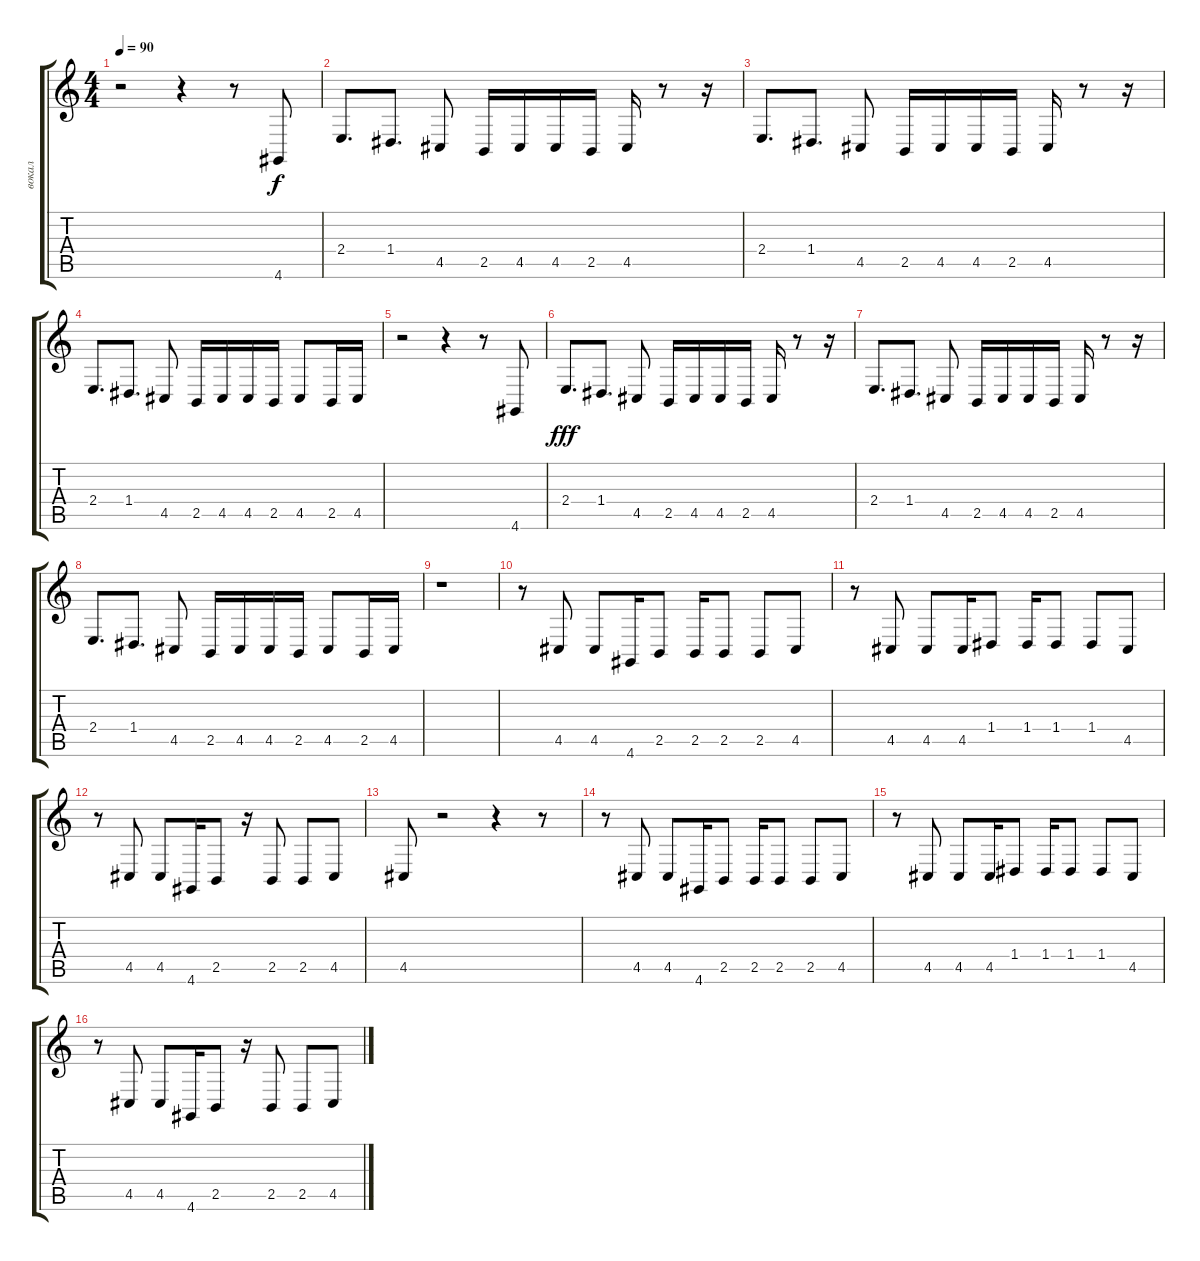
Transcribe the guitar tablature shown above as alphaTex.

\track ("вокал" "вокал") {instrument tuba}
\staff {score tabs}
\tuning (E4 B3 G3 D3 A2 E2) {hide}
\ts (4 4)
\tempo 90
\clef g2
\ks c
r.2{dy f} r.4 r.8 4.6.8 |
2.4.8{d} 1.4.8{d} 4.5.8 2.5.16 4.5.16 4.5.16 2.5.16 4.5.16 r.8 r.16 |
2.4.8{d} 1.4.8{d} 4.5.8 2.5.16 4.5.16 4.5.16 2.5.16 4.5.16 r.8 r.16 |
2.4.8{d} 1.4.8{d} 4.5.8 2.5.16 4.5.16 4.5.16 2.5.16 4.5.8 2.5.16 4.5.16 |
r.2 r.4 r.8 4.6.8 |
2.4.8{d dy fff} 1.4.8{d} 4.5.8 2.5.16 4.5.16 4.5.16 2.5.16 4.5.16 r.8 r.16 |
2.4.8{d} 1.4.8{d} 4.5.8 2.5.16 4.5.16 4.5.16 2.5.16 4.5.16 r.8 r.16 |
2.4.8{d} 1.4.8{d} 4.5.8 2.5.16 4.5.16 4.5.16 2.5.16 4.5.8 2.5.16 4.5.16 |
r.1 |
r.8 4.5.8 4.5.8 4.6.16 2.5.8 2.5.16 2.5.8 2.5.8 4.5.8 |
r.8 4.5.8 4.5.8 4.5.16 1.4.8 1.4.16 1.4.8 1.4.8 4.5.8 |
r.8 4.5.8 4.5.8 4.6.16 2.5.8 r.16 2.5.8 2.5.8 4.5.8 |
4.5.8 r.2 r.4 r.8 |
r.8 4.5.8 4.5.8 4.6.16 2.5.8 2.5.16 2.5.8 2.5.8 4.5.8 |
r.8 4.5.8 4.5.8 4.5.16 1.4.8 1.4.16 1.4.8 1.4.8 4.5.8 |
r.8 4.5.8 4.5.8 4.6.16 2.5.8 r.16 2.5.8 2.5.8 4.5.8
